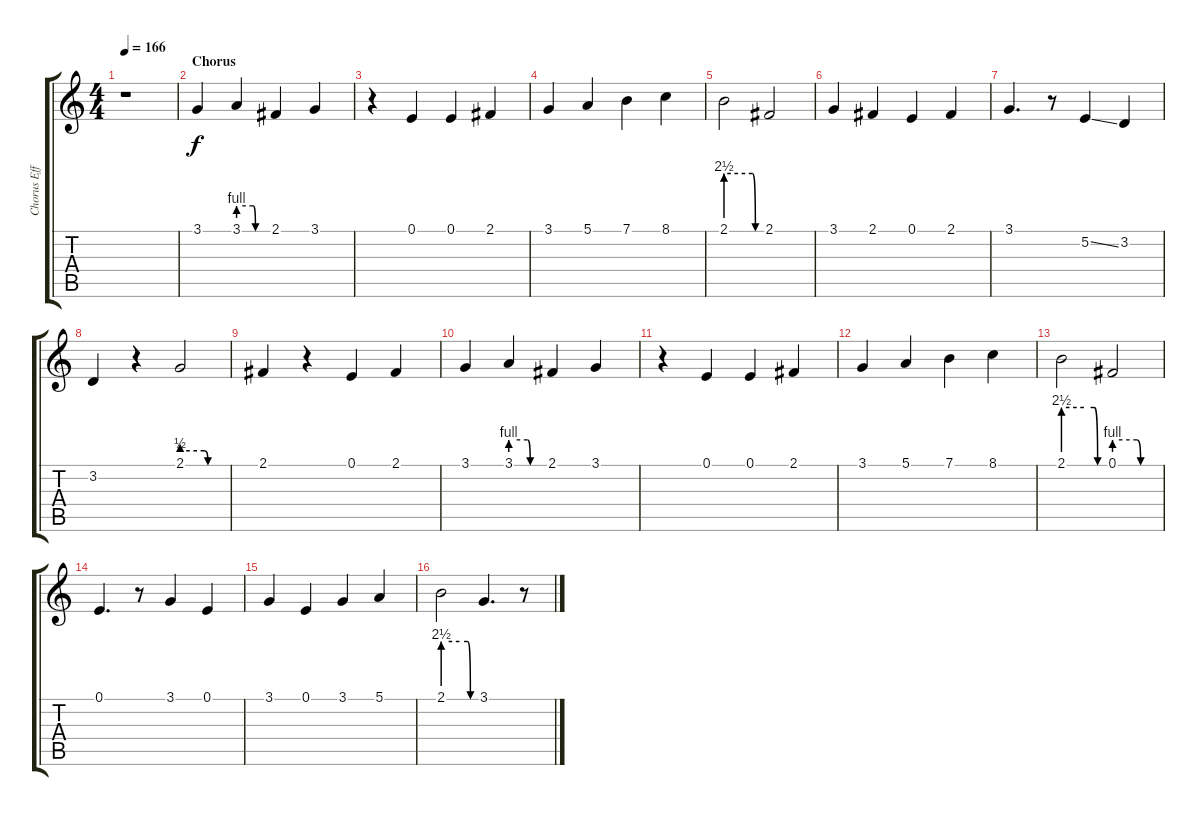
\track ("Chorus Effect" "Chorus Eff") {instrument stringensemble1}
\staff {score tabs}
\tuning (E4 B3 G3 D3 A2 E2) {hide}
\ts (4 4)
\tempo 166
\clef g2
\ks c
r.1{dy f} |
\section ("" "Chorus")
3.1.4 3.1{be (custom 0 4 30 4 35 0 60 0)}.4 2.1.4 3.1.4 |
r.4 0.1.4 0.1.4 2.1.4 |
3.1.4 5.1.4 7.1.4 8.1.4 |
2.1{be (custom 0 10 45 10 50 0 60 0)}.2 2.1.2 |
3.1.4 2.1.4 0.1.4 2.1.4 |
3.1.4{d} r.8 5.2{ss}.4 3.2.4 |
3.2.4 r.4 2.1{be (custom 0 2 30 2 35 0 60 0)}.2 |
2.1.4 r.4 0.1.4 2.1.4 |
3.1.4 3.1{be (custom 0 4 30 4 35 0 60 0)}.4 2.1.4 3.1.4 |
r.4 0.1.4 0.1.4 2.1.4 |
3.1.4 5.1.4 7.1.4 8.1.4 |
2.1{be (custom 0 10 30 10 45 10 50 0 60 0)}.2 0.1{be (custom 0 4 30 4 35 0 40 0 60 0)}.2 |
0.1.4{d} r.8 3.1.4 0.1.4 |
3.1.4 0.1.4 3.1.4 5.1.4 |
2.1{be (custom 0 10 30 10 45 10 50 0 55 0 60 0)}.2 3.1.4{d} r.8
